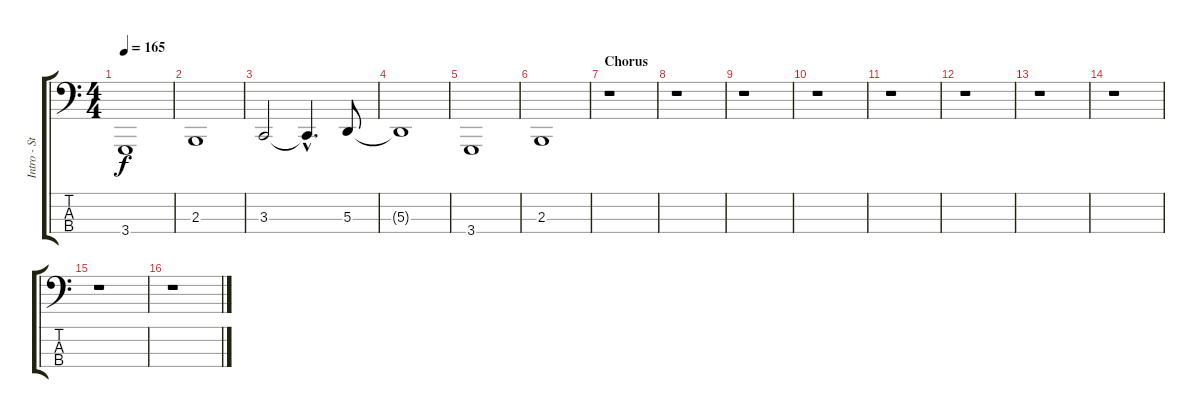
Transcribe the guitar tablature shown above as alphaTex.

\track ("Intro - Strings" "Intro - St") {instrument stringensemble1}
\staff {score tabs}
\tuning (G2 D2 A1 E1) {hide}
\ts (4 4)
\tempo 165
\clef f4
\ks c
3.4.1{dy f} |
2.3.1 |
3.3.2 3.3{hac t}.4{d} 5.3.8 |
5.3{t}.1 |
3.4.1 |
2.3.1 |
\section ("" "Chorus")
r.1 |
r.1 |
r.1 |
r.1 |
r.1 |
r.1 |
r.1 |
r.1 |
r.1 |
r.1
